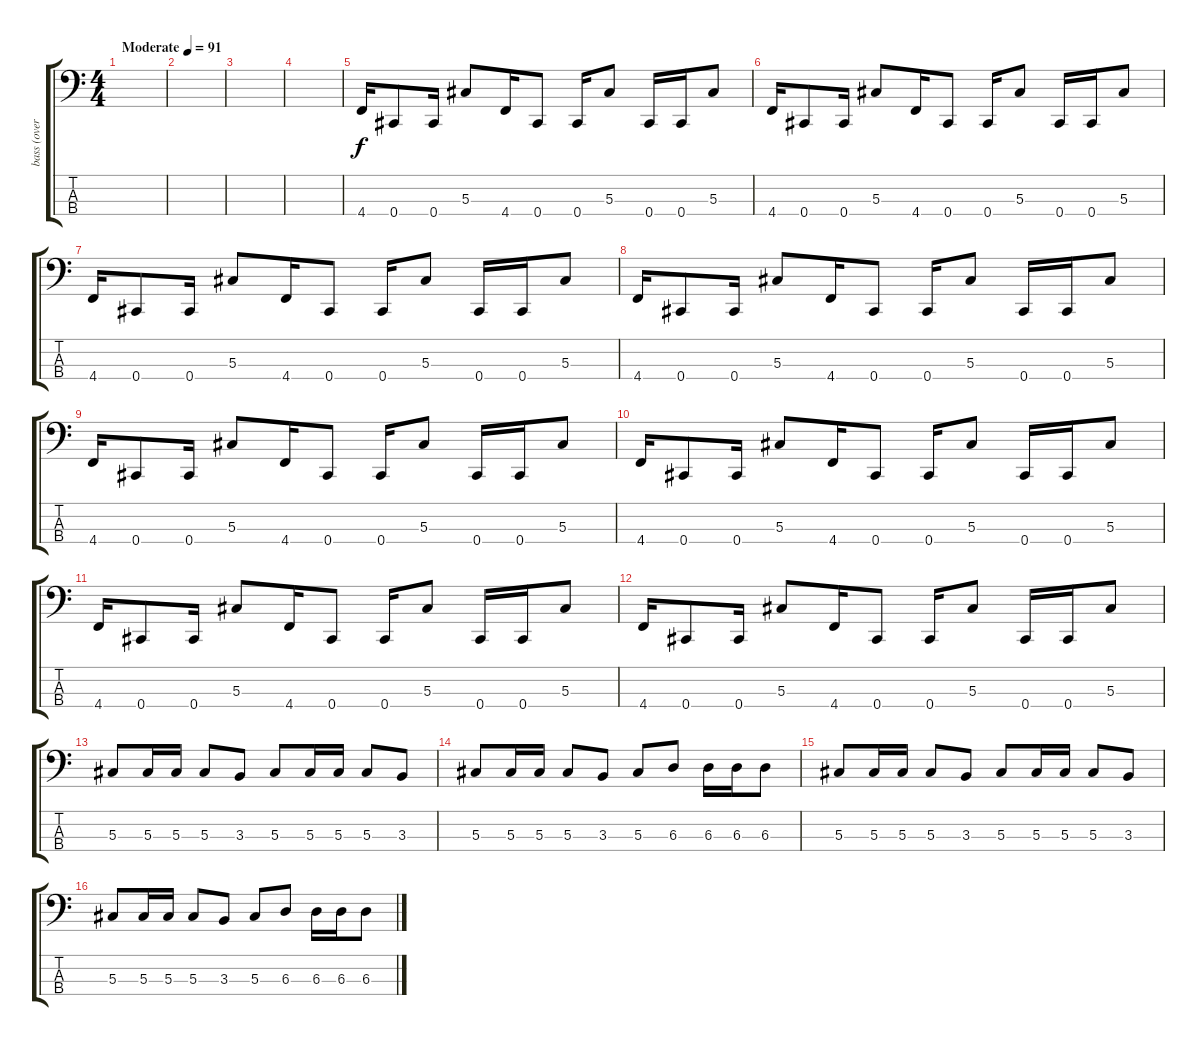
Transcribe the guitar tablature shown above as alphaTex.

\track ("bass (overdub)" "bass (over") {instrument slapbass1}
\staff {score tabs}
\tuning (Gb2 Db2 Ab1 Db1) {hide}
\ts (4 4)
\tempo (91 "Moderate")
\clef f4
\ks c
|
|
|
|
4.4.16{volume 6} 0.4.8 0.4.16 5.3.8 4.4.16 0.4.8 0.4.16 5.3.8 0.4.16 0.4.16 5.3.8 |
4.4.16 0.4.8 0.4.16 5.3.8 4.4.16 0.4.8 0.4.16 5.3.8 0.4.16 0.4.16 5.3.8 |
4.4.16 0.4.8 0.4.16 5.3.8 4.4.16 0.4.8 0.4.16 5.3.8 0.4.16 0.4.16 5.3.8 |
4.4.16 0.4.8 0.4.16 5.3.8 4.4.16 0.4.8 0.4.16 5.3.8 0.4.16 0.4.16 5.3.8 |
4.4.16 0.4.8 0.4.16 5.3.8 4.4.16 0.4.8 0.4.16 5.3.8 0.4.16 0.4.16 5.3.8 |
4.4.16 0.4.8 0.4.16 5.3.8 4.4.16 0.4.8 0.4.16 5.3.8 0.4.16 0.4.16 5.3.8 |
4.4.16 0.4.8 0.4.16 5.3.8 4.4.16 0.4.8 0.4.16 5.3.8 0.4.16 0.4.16 5.3.8 |
4.4.16 0.4.8 0.4.16 5.3.8 4.4.16 0.4.8 0.4.16 5.3.8 0.4.16 0.4.16 5.3.8 |
5.3.8 5.3.16 5.3.16 5.3.8 3.3.8 5.3.8 5.3.16 5.3.16 5.3.8 3.3.8 |
5.3.8 5.3.16 5.3.16 5.3.8 3.3.8 5.3.8 6.3.8 6.3.16 6.3.16 6.3.8 |
5.3.8 5.3.16 5.3.16 5.3.8 3.3.8 5.3.8 5.3.16 5.3.16 5.3.8 3.3.8 |
5.3.8 5.3.16 5.3.16 5.3.8 3.3.8 5.3.8 6.3.8 6.3.16 6.3.16 6.3.8
